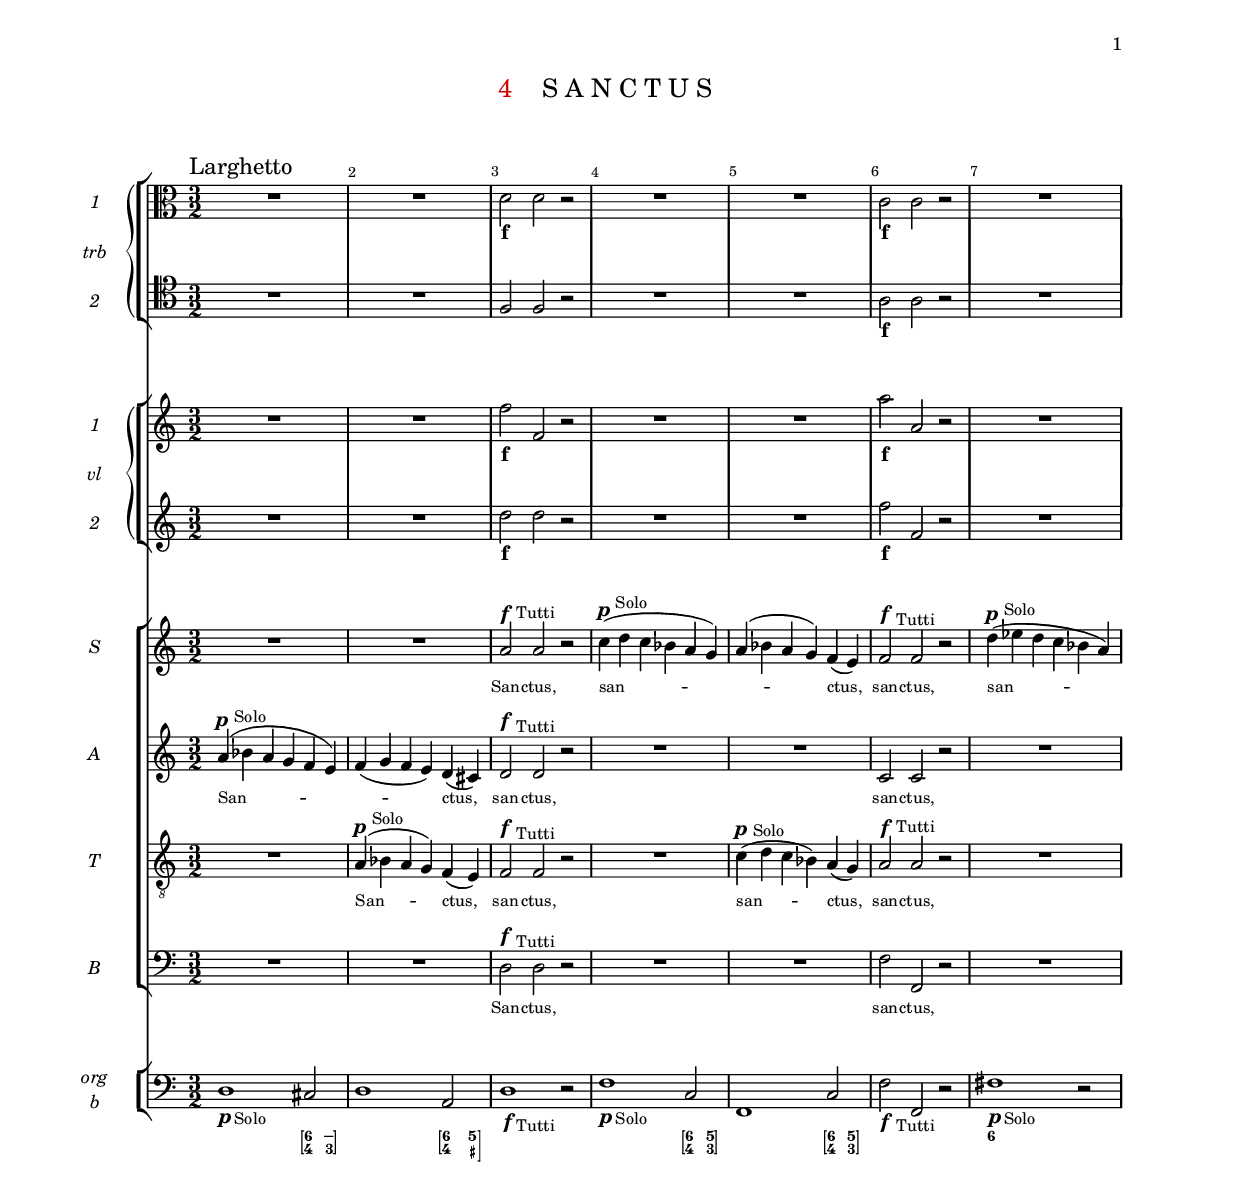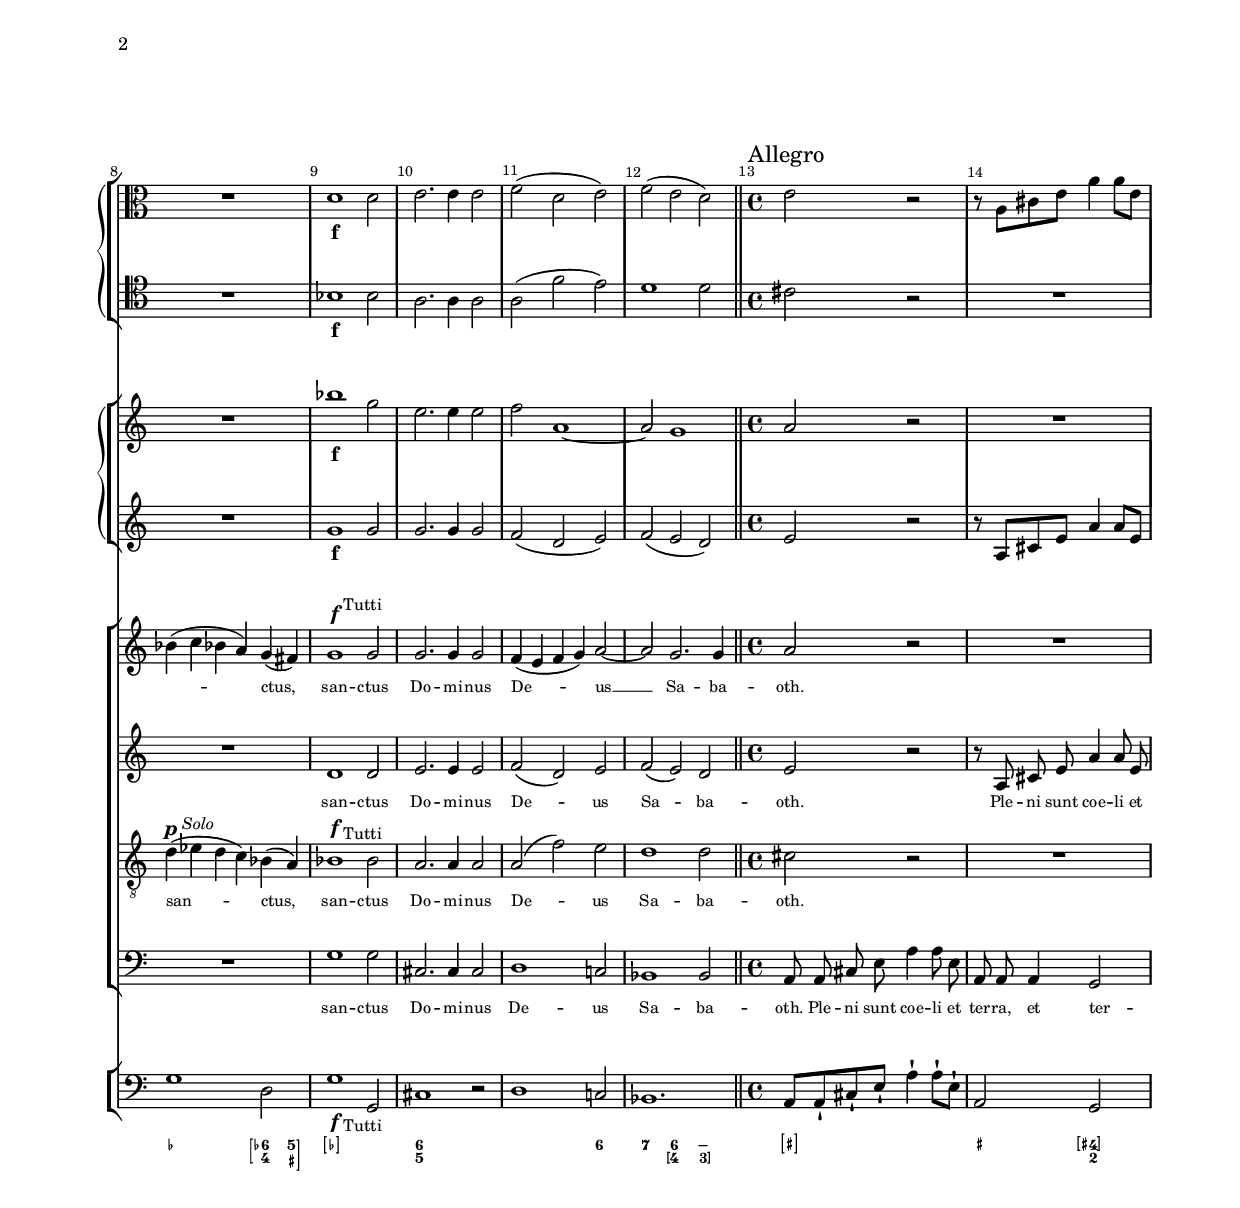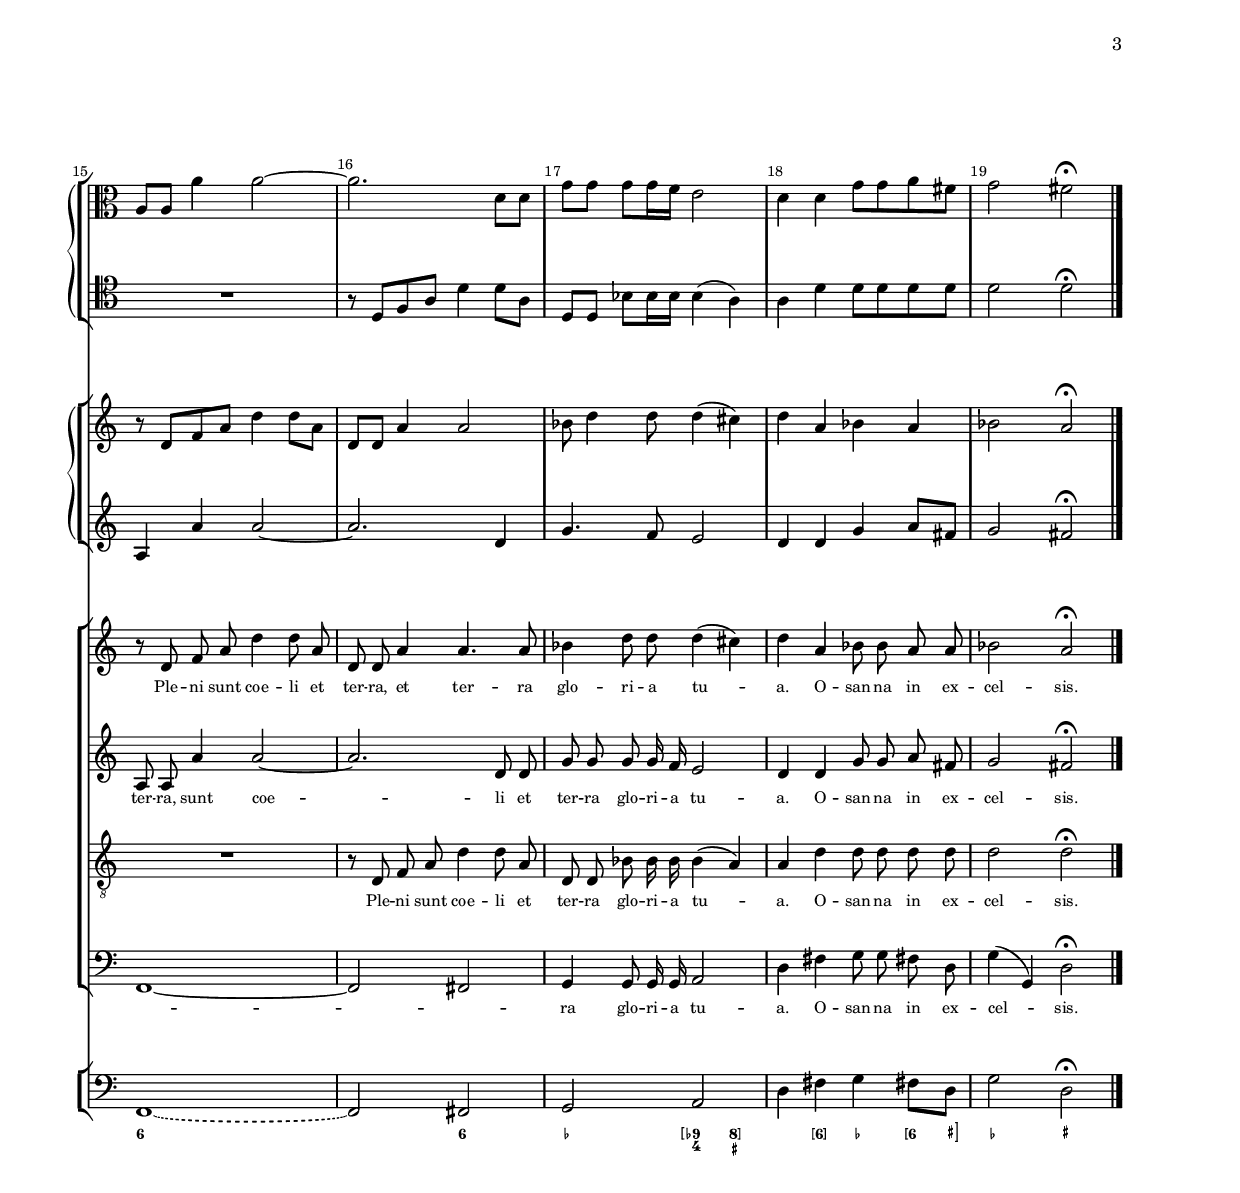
\version "2.22.0"

\include "../definitions.ly"

\paper {
  % #(set-paper-size "a4landscape")
  % top-margin = 1\cm
  % bottom-margin = .5\cm
  % outer-margin = 2\cm
  % inner-margin = 1.5\cm
  % indent = 1\cm
  #(define (page-post-process layout pages) (ly:create-toc-file layout pages))
}

#(set-global-staff-size 15.87)

\book {
  % \bookpart {
  %   \header {
  %     number = "1"
  %     title = "K Y R I E"
  %   }
  %   \paper { indent = 3\cm }
  %   \tocSection "1" "Kyrie"
  %   \score {
  %     <<
  %       \new StaffGroup <<
  %         \new GrandStaff <<
  %           \set GrandStaff.instrumentName = "Trombone"
  %           \new Staff {
  %             \set Staff.instrumentName = "I"
  %             \KyrieTromboneI
  %           }
  %           \new Staff {
  %             \set Staff.instrumentName = "II"
  %             \KyrieTromboneII
  %           }
  %         >>
  %       >>
  %       \new StaffGroup <<
  %         \new GrandStaff <<
  %           \set GrandStaff.instrumentName = "Violino"
  %           \new Staff {
  %             \set Staff.instrumentName = "I"
  %             \KyrieViolinoI
  %           }
  %           \new Staff {
  %             \set Staff.instrumentName = "II"
  %             \KyrieViolinoII
  %           }
  %         >>
  %       >>
  %       \new ChoirStaff <<
  %         \new Staff {
  %           \set Staff.instrumentName = \SopranoIncipit
  %           \override Staff.InstrumentName.self-alignment-Y = ##f
  %           \override Staff.InstrumentName.self-alignment-X = #RIGHT
  %           \new Voice = "Soprano" { \dynamicUp \KyrieSoprano }
  %         }
  %         \new Lyrics \lyricsto Soprano \KyrieSopranoLyrics
  %
  %         \new Staff {
  %           \set Staff.instrumentName = \AltoIncipit
  %           \override Staff.InstrumentName.self-alignment-Y = ##f
  %           \override Staff.InstrumentName.self-alignment-X = #RIGHT
  %           \new Voice = "Alto" { \dynamicUp \KyrieAlto }
  %         }
  %         \new Lyrics \lyricsto Alto \KyrieAltoLyrics
  %
  %         \new Staff {
  %           \set Staff.instrumentName = \TenoreIncipit
  %           \override Staff.InstrumentName.self-alignment-Y = ##f
  %           \override Staff.InstrumentName.self-alignment-X = #RIGHT
  %           \new Voice = "Tenore" { \dynamicUp \KyrieTenore }
  %         }
  %         \new Lyrics \lyricsto Tenore \KyrieTenoreLyrics
  %
  %         \new Staff {
  %           \set Staff.instrumentName = "Basso"
  %           \new Voice = "Basso" { \dynamicUp \KyrieBasso }
  %         }
  %         \new Lyrics \lyricsto Basso \KyrieBassoLyrics
  %       >>
  %       \new StaffGroup <<
  %         \new Staff {
  %           \set Staff.instrumentName = \markup \center-column { "Organo" "e Bassi" }
  %           % \transpose c c,
  %           \KyrieOrgano
  %         }
  %       >>
  %       \new FiguredBass { \KyrieBassFigures }
  %     >>
  %     \layout { }
  %     \midi { \tempo 4 = 110 }
  %   }
  % }
  % \bookpart {
  %   \header {
  %     number = "2"
  %     title = "G L O R I A"
  %   }
  %   \tocSection "2" "Gloria"
  %   \score {
  %     <<
  %       \new StaffGroup <<
  %         \new GrandStaff <<
  %           \set GrandStaff.instrumentName = "trb"
  %           \new Staff {
  %             \set Staff.instrumentName = "1"
  %             \GloriaTromboneI
  %           }
  %           \new Staff {
  %             \set Staff.instrumentName = "2"
  %             \GloriaTromboneII
  %           }
  %         >>
  %       >>
  %       \new StaffGroup <<
  %         \new GrandStaff <<
  %           \set GrandStaff.instrumentName = "vl"
  %           \new Staff {
  %             \set Staff.instrumentName = "1"
  %             \GloriaViolinoI
  %           }
  %           \new Staff {
  %             \set Staff.instrumentName = "2"
  %             \GloriaViolinoII
  %           }
  %         >>
  %       >>
  %       \new ChoirStaff <<
  %         \new Staff {
  %           \set Staff.instrumentName = "S"
  %           \new Voice = "Soprano" { \dynamicUp \GloriaSoprano }
  %         }
  %         \new Lyrics \lyricsto Soprano \GloriaSopranoLyrics
  %
  %         \new Staff {
  %           \set Staff.instrumentName = "A"
  %           \new Voice = "Alto" { \dynamicUp \GloriaAlto }
  %         }
  %         \new Lyrics \lyricsto Alto \GloriaAltoLyrics
  %
  %         \new Staff {
  %           \set Staff.instrumentName = "T"
  %           \new Voice = "Tenore" { \dynamicUp \GloriaTenore }
  %         }
  %         \new Lyrics \lyricsto Tenore \GloriaTenoreLyrics
  %
  %         \new Staff {
  %           \set Staff.instrumentName = "B"
  %           \new Voice = "Basso" { \dynamicUp \GloriaBasso }
  %         }
  %         \new Lyrics \lyricsto Basso \GloriaBassoLyrics
  %       >>
  %       \new StaffGroup <<
  %         \new Staff {
  %           \set Staff.instrumentName = \markup \center-column { "org" "b" }
  %           % \transpose c c,
  %           \GloriaOrgano
  %         }
  %       >>
  %       \new FiguredBass { \GloriaBassFigures }
  %     >>
  %     \layout { }
  %     \midi { \tempo 4 = 90 }
  %   }
  % }
  % \bookpart {
  %   \header {
  %     number = "3"
  %     title = "C R E D O"
  %   }
  %   \tocSection "3" "Credo"
  %   \score {
  %     <<
  %       \new StaffGroup <<
  %         \new GrandStaff <<
  %           \set GrandStaff.instrumentName = "trb"
  %           \new Staff {
  %             \set Staff.instrumentName = "1"
  %             \CredoTromboneI
  %           }
  %           \new Staff {
  %             \set Staff.instrumentName = "2"
  %             \CredoTromboneII
  %           }
  %         >>
  %       >>
  %       \new StaffGroup <<
  %         \new GrandStaff <<
  %           \set GrandStaff.instrumentName = "vl"
  %           \new Staff {
  %             \set Staff.instrumentName = "1"
  %             \CredoViolinoI
  %           }
  %           \new Staff {
  %             \set Staff.instrumentName = "2"
  %             \CredoViolinoII
  %           }
  %         >>
  %       >>
  %       \new ChoirStaff <<
  %         \new Staff {
  %           \set Staff.instrumentName = "S"
  %           \new Voice = "Soprano" { \dynamicUp \CredoSoprano }
  %         }
  %         \new Lyrics \lyricsto Soprano \CredoSopranoLyrics
  %
  %         \new Staff {
  %           \set Staff.instrumentName = "A"
  %           \new Voice = "Alto" { \dynamicUp \CredoAlto }
  %         }
  %         \new Lyrics \lyricsto Alto \CredoAltoLyrics
  %
  %         \new Staff {
  %           \set Staff.instrumentName = "T"
  %           \new Voice = "Tenore" { \dynamicUp \CredoTenore }
  %         }
  %         \new Lyrics \lyricsto Tenore \CredoTenoreLyrics
  %
  %         \new Staff {
  %           \set Staff.instrumentName = "B"
  %           \new Voice = "Basso" { \dynamicUp \CredoBasso }
  %         }
  %         \new Lyrics \lyricsto Basso \CredoBassoLyrics
  %       >>
  %       \new StaffGroup <<
  %         \new Staff {
  %           \set Staff.instrumentName = \markup \center-column { "org" "b" }
  %           % \transpose c c,
  %           \CredoOrgano
  %         }
  %       >>
  %       \new FiguredBass { \CredoBassFigures }
  %     >>
  %     \layout { }
  %     \midi { \tempo 4 = 80 }
  %   }
  % }
  \bookpart {
    \header {
      number = "4"
      title = "S A N C T U S"
    }
    \tocSection "4" "Sanctus"
    \score {
      <<
        \new StaffGroup <<
          \new GrandStaff <<
            \set GrandStaff.instrumentName = "trb"
            \new Staff {
              \set Staff.instrumentName = "1"
              \SanctusTromboneI
            }
            \new Staff {
              \set Staff.instrumentName = "2"
              \SanctusTromboneII
            }
          >>
        >>
        \new StaffGroup <<
          \new GrandStaff <<
            \set GrandStaff.instrumentName = "vl"
            \new Staff {
              \set Staff.instrumentName = "1"
              \SanctusViolinoI
            }
            \new Staff {
              \set Staff.instrumentName = "2"
              \SanctusViolinoII
            }
          >>
        >>
        \new ChoirStaff <<
          \new Staff {
            \set Staff.instrumentName = "S"
            \new Voice = "Soprano" { \dynamicUp \SanctusSoprano }
          }
          \new Lyrics \lyricsto Soprano \SanctusSopranoLyrics

          \new Staff {
            \set Staff.instrumentName = "A"
            \new Voice = "Alto" { \dynamicUp \SanctusAlto }
          }
          \new Lyrics \lyricsto Alto \SanctusAltoLyrics

          \new Staff {
            \set Staff.instrumentName = "T"
            \new Voice = "Tenore" { \dynamicUp \SanctusTenore }
          }
          \new Lyrics \lyricsto Tenore \SanctusTenoreLyrics

          \new Staff {
            \set Staff.instrumentName = "B"
            \new Voice = "Basso" { \dynamicUp \SanctusBasso }
          }
          \new Lyrics \lyricsto Basso \SanctusBassoLyrics
        >>
        \new StaffGroup <<
          \new Staff {
            \set Staff.instrumentName = \markup \center-column { "org" "b" }
            % \transpose c c,
            \SanctusOrgano
          }
        >>
        \new FiguredBass { \SanctusBassFigures }
      >>
      \layout { }
      \midi { \tempo 2 = 80 }
    }
  }
}
